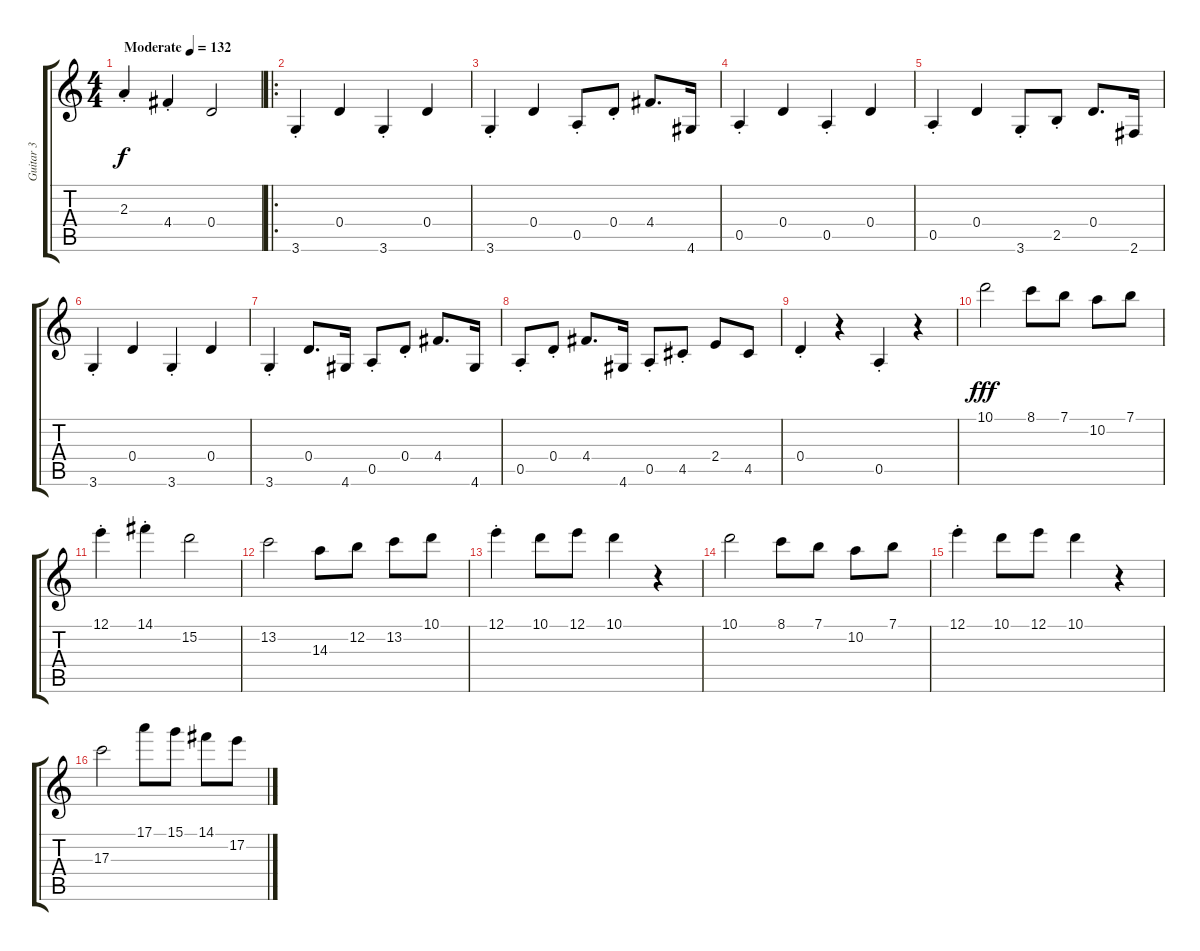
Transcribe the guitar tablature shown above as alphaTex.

\track ("Guitar 3" "Guitar 3") {instrument acousticguitarsteel}
\staff {score tabs}
\tuning (E4 B3 G3 D3 A2 E2) {hide}
\ts (4 4)
\tempo (132 "Moderate")
\clef g2
\ks c
2.3{st}.4{dy f instrument acousticguitarsteel} 4.4{st}.4 0.4.2 |
\ro
3.6{st}.4 0.4.4 3.6{st}.4 0.4.4 |
3.6{st}.4 0.4.4 0.5{st}.8 0.4{st}.8 4.4.8{d} 4.6.16 |
0.5{st}.4 0.4.4 0.5{st}.4 0.4.4 |
0.5{st}.4 0.4.4 3.6{st}.8 2.5{st}.8 0.4.8{d} 2.6.16 |
3.6{st}.4 0.4.4 3.6{st}.4 0.4.4 |
3.6{st}.4 0.4.8{d} 4.6.16 0.5{st}.8 0.4{st}.8 4.4.8{d} 4.6.16 |
0.5{st}.8 0.4{st}.8 4.4.8{d} 4.6.16 0.5{st}.8 4.5{st}.8 2.4.8 4.5.8 |
0.4{st}.4 r.4 0.5{st}.4 r.4 |
10.1.2{dy fff} 8.1.8 7.1.8 10.2.8 7.1.8 |
12.1{st}.4 14.1{st}.4 15.2.2 |
13.2.2 14.3.8 12.2.8 13.2.8 10.1.8 |
12.1{st}.4 10.1.8 12.1.8 10.1.4 r.4 |
10.1.2 8.1.8 7.1.8 10.2.8 7.1.8 |
12.1{st}.4 10.1.8 12.1.8 10.1.4 r.4 |
17.3.2 17.1.8 15.1.8 14.1.8 17.2.8
